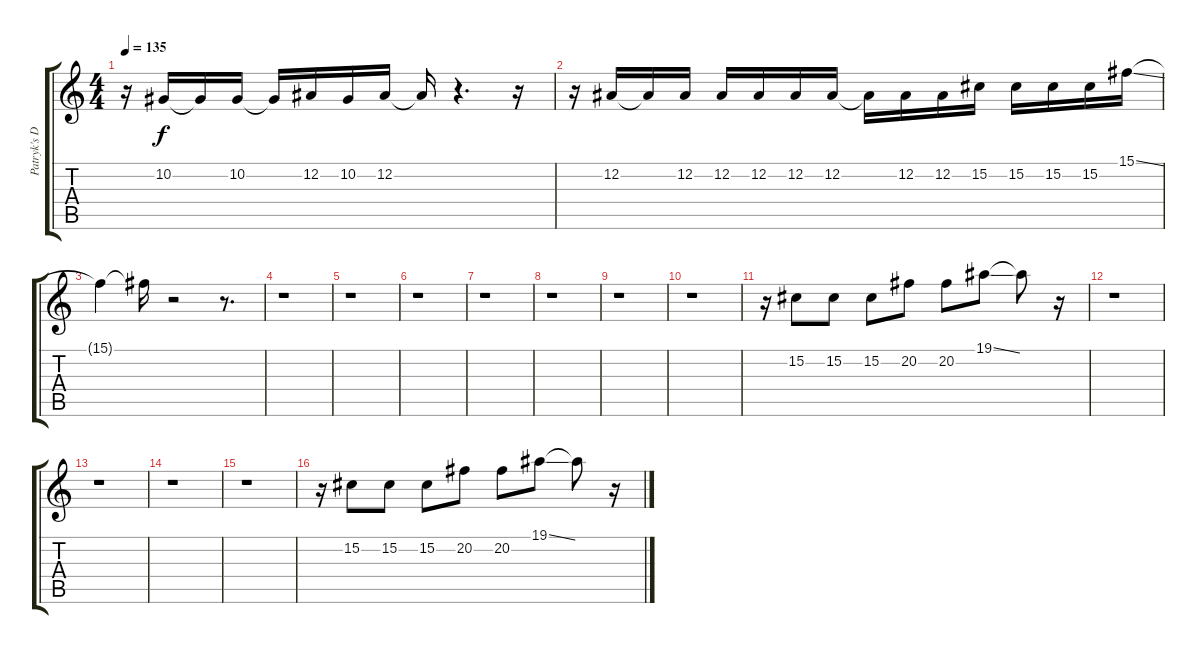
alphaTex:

\track ("Patryk's Delay" "Patryk's D") {instrument lead2sawtooth}
\staff {score tabs}
\tuning (Eb4 Bb3 Gb3 Db3 Ab2 Eb2) {hide}
\ts (4 4)
\tempo 135
\clef g2
\ks c
r.16{dy f} 10.2.16 10.2{t}.16 10.2.16 10.2{t}.16 12.2.16 10.2.16 12.2.16 12.2{t}.16 r.4{d} r.16 |
r.16 12.2.16 12.2{t}.16 12.2.16 12.2.16 12.2.16 12.2.16 12.2.16 12.2{t}.16 12.2.16 12.2.16 15.2.16 15.2.16 15.2.16 15.2.16 15.1{ss}.16 |
15.1{t}.4 15.1{t}.16 r.2 r.8{d} |
r.1 |
r.1 |
r.1 |
r.1 |
r.1 |
r.1 |
r.1 |
r.16 15.2.8 15.2.8 15.2.8 20.2.8 20.2.8 19.1{ss}.8 19.1{t}.8 r.16 |
r.1 |
r.1 |
r.1 |
r.1 |
r.16 15.2.8 15.2.8 15.2.8 20.2.8 20.2.8 19.1{ss}.8 19.1{t}.8 r.16
